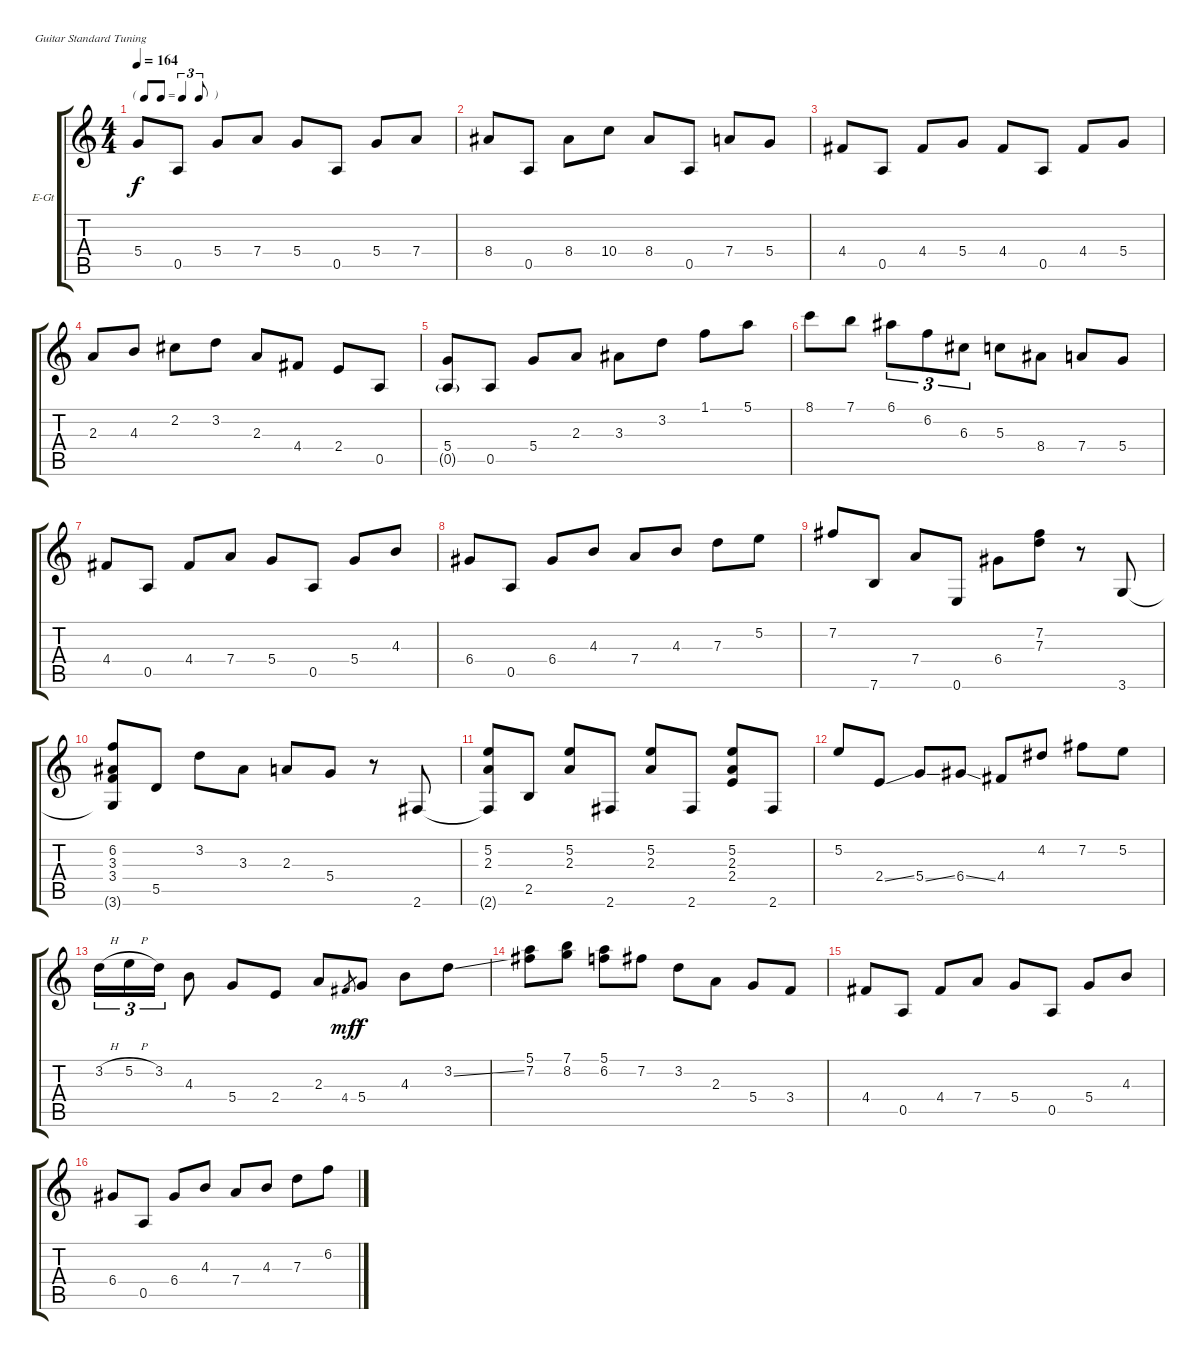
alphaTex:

\bracketExtendMode groupsimilarinstruments
\firstSystemTrackNameOrientation horizontal
\otherSystemsTrackNameOrientation horizontal
\track ("Guitar" "E-Gt") {instrument electricguitarjazz}
\staff {score tabs}
\tuning (E4 B3 G3 D3 A2 E2)
\ts (4 4)
\tf triplet8th
\tempo 164
\clef g2
\ks c
5.4.8{dy f} 0.5.8 5.4.8 7.4.8 5.4.8 0.5.8 5.4.8 7.4.8 |
8.4.8 0.5.8 8.4.8 10.4.8 8.4.8 0.5.8 7.4.8 5.4.8 |
4.4.8 0.5.8 4.4.8 5.4.8 4.4.8 0.5.8 4.4.8 5.4.8 |
2.3.8 4.3.8 2.2.8 3.2.8 2.3.8 4.4.8 2.4.8 0.5.8 |
(5.4 0.5{g}).8 0.5.8 5.4.8 2.3.8 3.3.8 3.2.8 1.1.8 5.1.8 |
8.1.8 7.1.8 6.1.8{tu (3 2)} 6.2.8{tu (3 2)} 6.3.8{tu (3 2)} 5.3.8 8.4.8 7.4.8 5.4.8 |
4.4.8 0.5.8 4.4.8 7.4.8 5.4.8 0.5.8 5.4.8 4.3.8 |
6.4.8 0.5.8 6.4.8 4.3.8 7.4.8 4.3.8 7.3.8 5.2.8 |
7.2.8 7.6.8 7.4.8 0.6.8 6.4.8 (7.2 7.3).8 r.8 3.6.8 |
(6.2 3.3 3.4 3.6{t}).8 5.5.8 3.2.8 3.3.8 2.3.8 5.4.8 r.8 2.6.8 |
(5.2 2.3 2.6{t}).8 2.5.8 (5.2 2.3).8 2.6.8 (5.2 2.3).8 2.6.8 (5.2 2.3 2.4).8 2.6.8 |
5.2.8 2.4{ss}.8 5.4{ss}.8 6.4{ss}.8 4.4.8 4.2.8 7.2.8 5.2.8 |
3.2{h}.16{tu (3 2)} 5.2{h}.16{tu (3 2)} 3.2.16{tu (3 2)} 4.3.8 5.4.8 2.4.8 2.3.8 4.4.8{gr dy mf} 5.4.8{dy f} 4.3.8 3.2{ss}.8 |
(5.1 7.2).8 (7.1 8.2).8 (5.1 6.2).8 7.2.8 3.2.8 2.3.8 5.4.8 3.4.8 |
4.4.8 0.5.8 4.4.8 7.4.8 5.4.8 0.5.8 5.4.8 4.3.8 |
6.4.8 0.5.8 6.4.8 4.3.8 7.4.8 4.3.8 7.3.8 6.2.8
